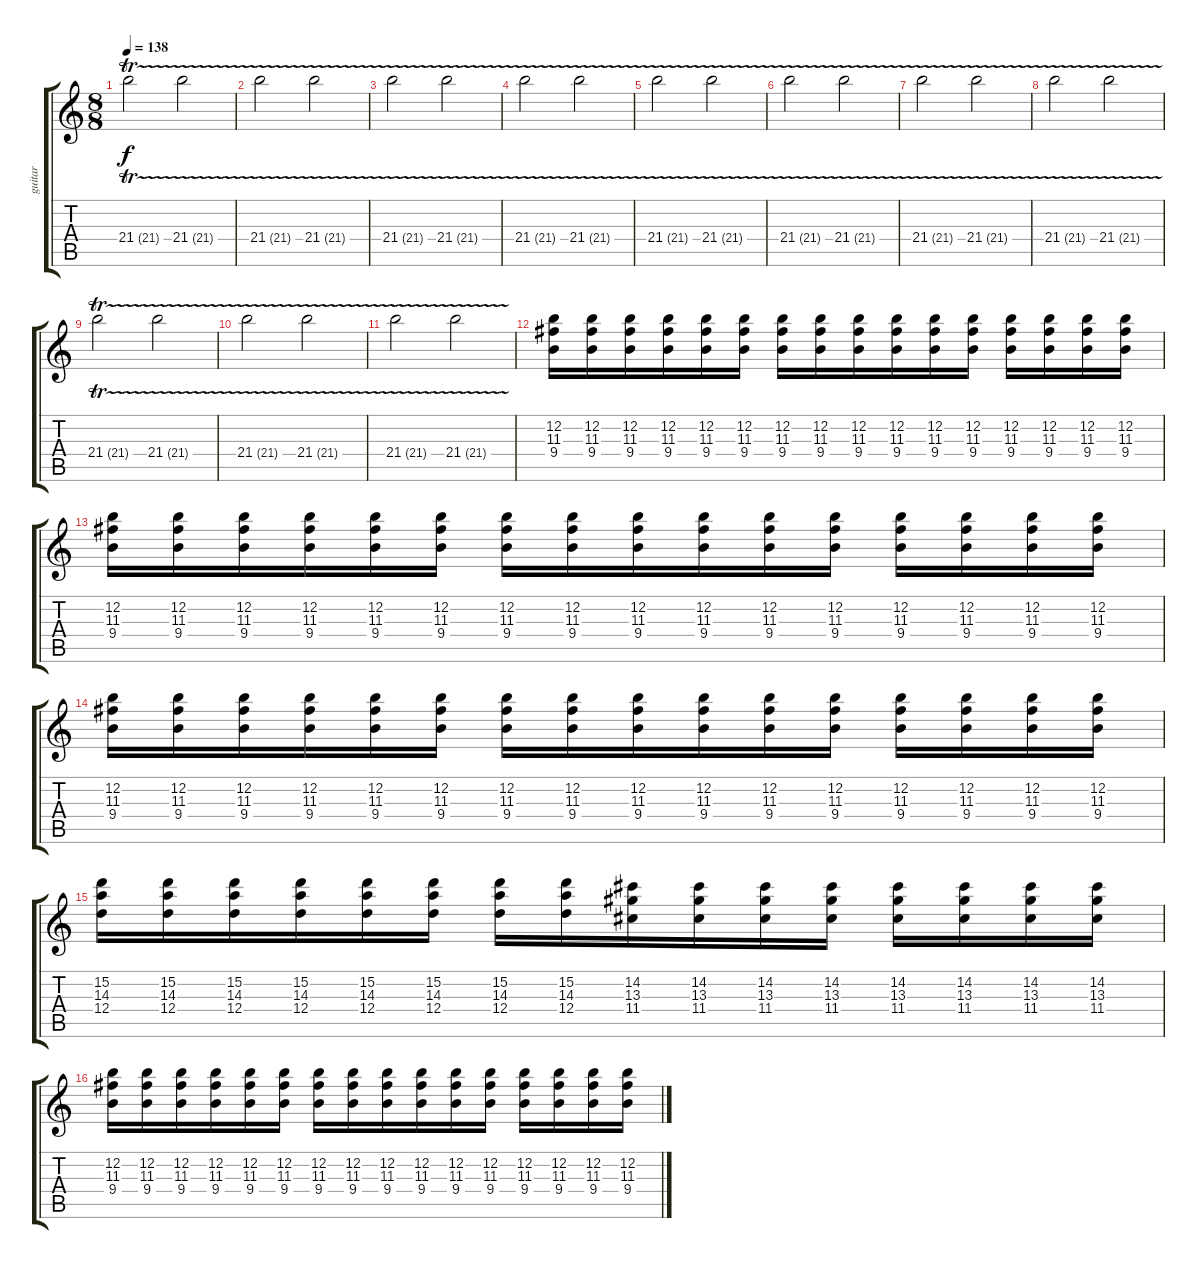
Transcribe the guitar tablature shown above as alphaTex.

\track ("guitar" "guitar") {instrument electricguitarclean}
\staff {score tabs}
\tuning (E4 B3 G3 D3 A2 E2) {hide}
\ts (8 8)
\tempo 138
\clef g2
\ks c
21.4{tr (21 16)}.2{dy f} 21.4{tr (21 16)}.2 |
21.4{tr (21 16)}.2 21.4{tr (21 16)}.2 |
21.4{tr (21 16)}.2 21.4{tr (21 16)}.2 |
21.4{tr (21 16)}.2 21.4{tr (21 16)}.2 |
21.4{tr (21 16)}.2 21.4{tr (21 16)}.2 |
21.4{tr (21 16)}.2 21.4{tr (21 16)}.2 |
21.4{tr (21 16)}.2 21.4{tr (21 16)}.2 |
21.4{tr (21 16)}.2 21.4{tr (21 16)}.2 |
21.4{tr (21 16)}.2 21.4{tr (21 16)}.2 |
21.4{tr (21 16)}.2 21.4{tr (21 16)}.2 |
21.4{tr (21 16)}.2 21.4{tr (21 16)}.2 |
(12.2 11.3 9.4).16 (12.2 11.3 9.4).16 (12.2 11.3 9.4).16 (12.2 11.3 9.4).16 (12.2 11.3 9.4).16 (12.2 11.3 9.4).16 (12.2 11.3 9.4).16 (12.2 11.3 9.4).16 (12.2 11.3 9.4).16 (12.2 11.3 9.4).16 (12.2 11.3 9.4).16 (12.2 11.3 9.4).16 (12.2 11.3 9.4).16 (12.2 11.3 9.4).16 (12.2 11.3 9.4).16 (12.2 11.3 9.4).16 |
(12.2 11.3 9.4).16 (12.2 11.3 9.4).16 (12.2 11.3 9.4).16 (12.2 11.3 9.4).16 (12.2 11.3 9.4).16 (12.2 11.3 9.4).16 (12.2 11.3 9.4).16 (12.2 11.3 9.4).16 (12.2 11.3 9.4).16 (12.2 11.3 9.4).16 (12.2 11.3 9.4).16 (12.2 11.3 9.4).16 (12.2 11.3 9.4).16 (12.2 11.3 9.4).16 (12.2 11.3 9.4).16 (12.2 11.3 9.4).16 |
(12.2 11.3 9.4).16 (12.2 11.3 9.4).16 (12.2 11.3 9.4).16 (12.2 11.3 9.4).16 (12.2 11.3 9.4).16 (12.2 11.3 9.4).16 (12.2 11.3 9.4).16 (12.2 11.3 9.4).16 (12.2 11.3 9.4).16 (12.2 11.3 9.4).16 (12.2 11.3 9.4).16 (12.2 11.3 9.4).16 (12.2 11.3 9.4).16 (12.2 11.3 9.4).16 (12.2 11.3 9.4).16 (12.2 11.3 9.4).16 |
(15.2 14.3 12.4).16 (15.2 14.3 12.4).16 (15.2 14.3 12.4).16 (15.2 14.3 12.4).16 (15.2 14.3 12.4).16 (15.2 14.3 12.4).16 (15.2 14.3 12.4).16 (15.2 14.3 12.4).16 (14.2 13.3 11.4).16 (14.2 13.3 11.4).16 (14.2 13.3 11.4).16 (14.2 13.3 11.4).16 (14.2 13.3 11.4).16 (14.2 13.3 11.4).16 (14.2 13.3 11.4).16 (14.2 13.3 11.4).16 |
(12.2 11.3 9.4).16 (12.2 11.3 9.4).16 (12.2 11.3 9.4).16 (12.2 11.3 9.4).16 (12.2 11.3 9.4).16 (12.2 11.3 9.4).16 (12.2 11.3 9.4).16 (12.2 11.3 9.4).16 (12.2 11.3 9.4).16 (12.2 11.3 9.4).16 (12.2 11.3 9.4).16 (12.2 11.3 9.4).16 (12.2 11.3 9.4).16 (12.2 11.3 9.4).16 (12.2 11.3 9.4).16 (12.2 11.3 9.4).16
